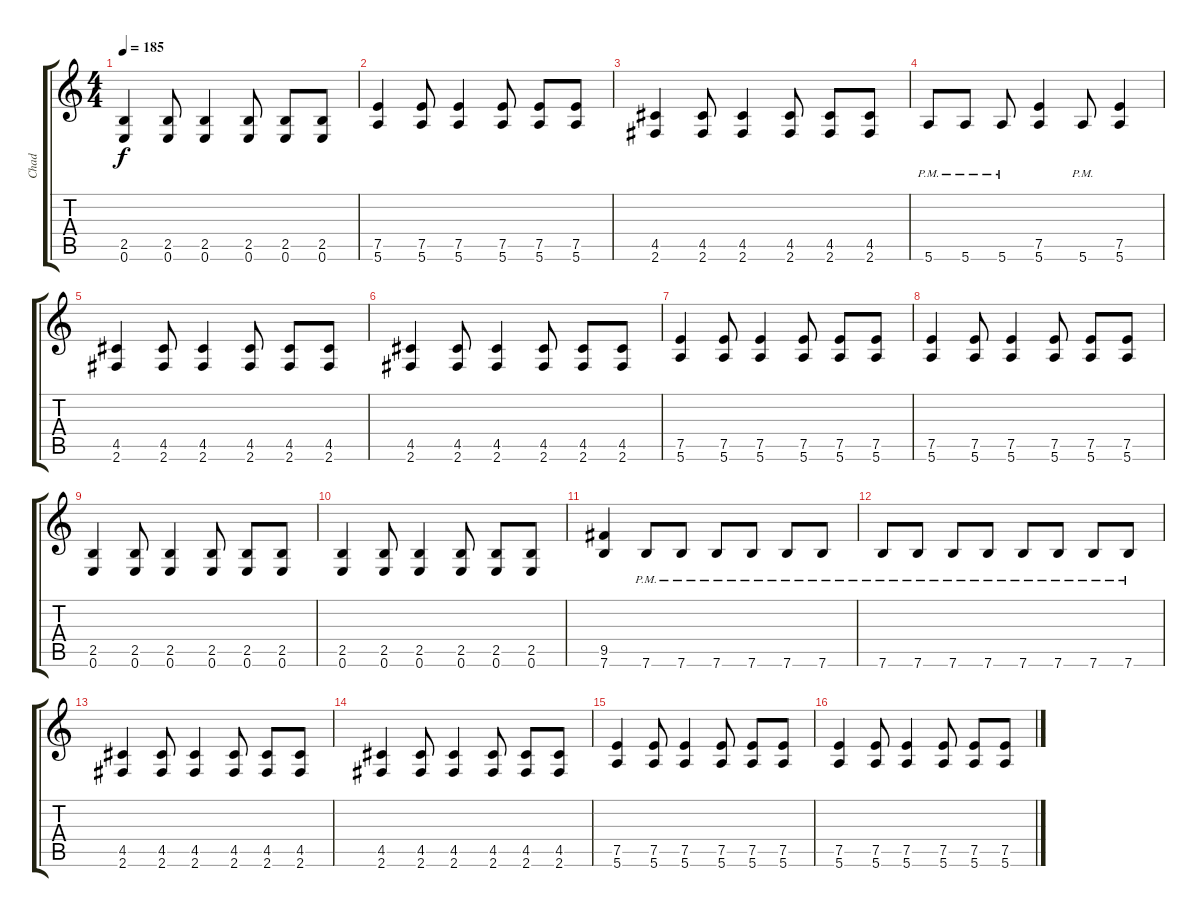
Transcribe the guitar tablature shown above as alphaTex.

\track ("Chad" "Chad") {instrument distortionguitar}
\staff {score tabs}
\tuning (E4 B3 G3 D3 A2 E2) {hide}
\ts (4 4)
\tempo 185
\clef g2
\ks c
(2.5 0.6).4{dy f} (2.5 0.6).8 (2.5 0.6).4 (2.5 0.6).8 (2.5 0.6).8 (2.5 0.6).8 |
(7.5 5.6).4 (7.5 5.6).8 (7.5 5.6).4 (7.5 5.6).8 (7.5 5.6).8 (7.5 5.6).8 |
(4.5 2.6).4 (4.5 2.6).8 (4.5 2.6).4 (4.5 2.6).8 (4.5 2.6).8 (4.5 2.6).8 |
5.6{pm}.8 5.6{pm}.8 5.6{pm}.8 (7.5 5.6).4 5.6{pm}.8 (7.5 5.6).4 |
(4.5 2.6).4 (4.5 2.6).8 (4.5 2.6).4 (4.5 2.6).8 (4.5 2.6).8 (4.5 2.6).8 |
(4.5 2.6).4 (4.5 2.6).8 (4.5 2.6).4 (4.5 2.6).8 (4.5 2.6).8 (4.5 2.6).8 |
(7.5 5.6).4 (7.5 5.6).8 (7.5 5.6).4 (7.5 5.6).8 (7.5 5.6).8 (7.5 5.6).8 |
(7.5 5.6).4 (7.5 5.6).8 (7.5 5.6).4 (7.5 5.6).8 (7.5 5.6).8 (7.5 5.6).8 |
(2.5 0.6).4 (2.5 0.6).8 (2.5 0.6).4 (2.5 0.6).8 (2.5 0.6).8 (2.5 0.6).8 |
(2.5 0.6).4 (2.5 0.6).8 (2.5 0.6).4 (2.5 0.6).8 (2.5 0.6).8 (2.5 0.6).8 |
(9.5 7.6).4 7.6{pm}.8 7.6{pm}.8 7.6{pm}.8 7.6{pm}.8 7.6{pm}.8 7.6{pm}.8 |
7.6{pm}.8 7.6{pm}.8 7.6{pm}.8 7.6{pm}.8 7.6{pm}.8 7.6{pm}.8 7.6{pm}.8 7.6{pm}.8 |
(4.5 2.6).4 (4.5 2.6).8 (4.5 2.6).4 (4.5 2.6).8 (4.5 2.6).8 (4.5 2.6).8 |
(4.5 2.6).4 (4.5 2.6).8 (4.5 2.6).4 (4.5 2.6).8 (4.5 2.6).8 (4.5 2.6).8 |
(7.5 5.6).4 (7.5 5.6).8 (7.5 5.6).4 (7.5 5.6).8 (7.5 5.6).8 (7.5 5.6).8 |
(7.5 5.6).4 (7.5 5.6).8 (7.5 5.6).4 (7.5 5.6).8 (7.5 5.6).8 (7.5 5.6).8
